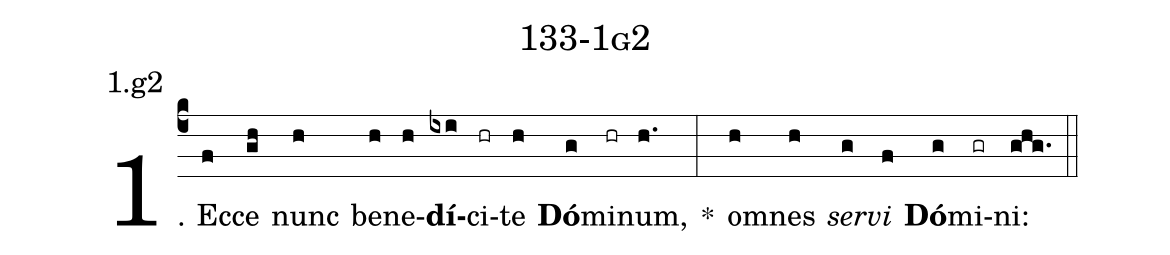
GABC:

name: 133-1g2;
annotation: 1.g2;
%%
(c4)1. Ec(f)ce(gh) nunc(h) be(h)ne(h)<b>dí</b>(ixi)ci(hr)te(h) <b>Dó</b>(g)mi(hr)num,(h.) *(:) om(h)nes(h) <i>ser</i>(g)<i>vi</i>(f) <b>Dó</b>(g)mi(gr)ni:(ghg.) (::)
